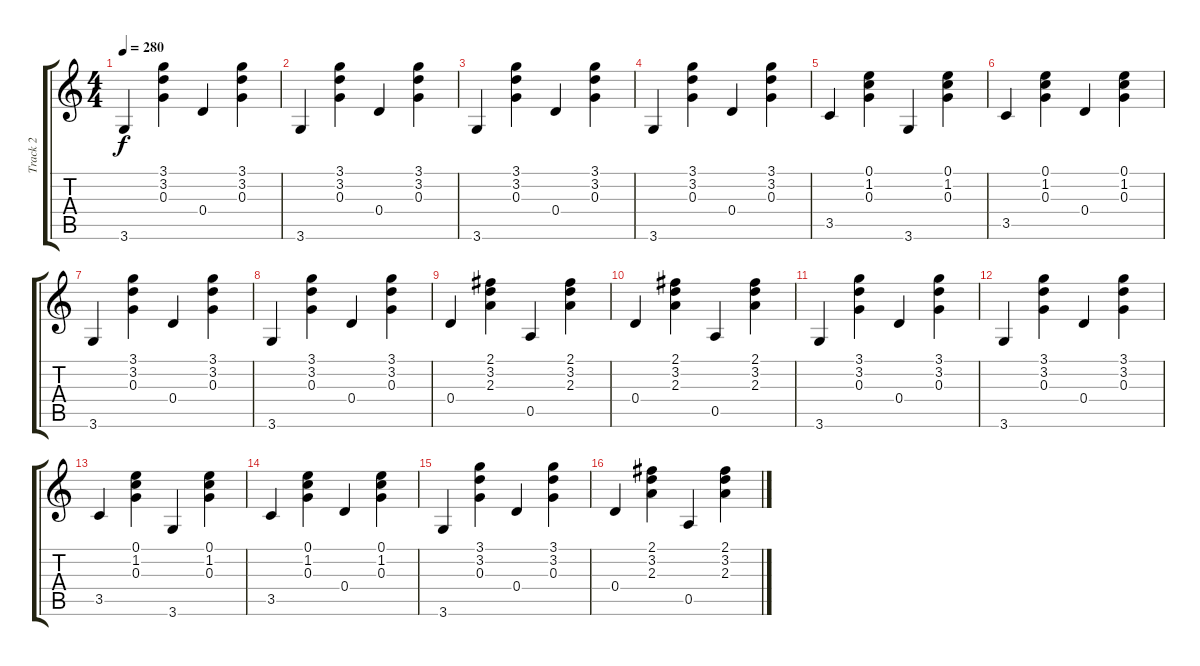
\track ("Track 2" "Track 2") {instrument acousticguitarsteel}
\staff {score tabs}
\tuning (E4 B3 G3 D3 A2 E2) {hide}
\ts (4 4)
\tempo 280
\clef g2
\ks c
3.6.4{dy f} (3.1 3.2 0.3).4 0.4.4 (3.1 3.2 0.3).4 |
3.6.4 (3.1 3.2 0.3).4 0.4.4 (3.1 3.2 0.3).4 |
3.6.4 (3.1 3.2 0.3).4 0.4.4 (3.1 3.2 0.3).4 |
3.6.4 (3.1 3.2 0.3).4 0.4.4 (3.1 3.2 0.3).4 |
3.5.4 (0.1 1.2 0.3).4 3.6.4 (0.1 1.2 0.3).4 |
3.5.4 (0.1 1.2 0.3).4 0.4.4 (0.1 1.2 0.3).4 |
3.6.4 (3.1 3.2 0.3).4 0.4.4 (3.1 3.2 0.3).4 |
3.6.4 (3.1 3.2 0.3).4 0.4.4 (3.1 3.2 0.3).4 |
0.4.4 (2.1 3.2 2.3).4 0.5.4 (2.1 3.2 2.3).4 |
0.4.4 (2.1 3.2 2.3).4 0.5.4 (2.1 3.2 2.3).4 |
3.6.4 (3.1 3.2 0.3).4 0.4.4 (3.1 3.2 0.3).4 |
3.6.4 (3.1 3.2 0.3).4 0.4.4 (3.1 3.2 0.3).4 |
3.5.4 (0.1 1.2 0.3).4 3.6.4 (0.1 1.2 0.3).4 |
3.5.4 (0.1 1.2 0.3).4 0.4.4 (0.1 1.2 0.3).4 |
3.6.4 (3.1 3.2 0.3).4 0.4.4 (3.1 3.2 0.3).4 |
0.4.4 (2.1 3.2 2.3).4 0.5.4 (2.1 3.2 2.3).4
